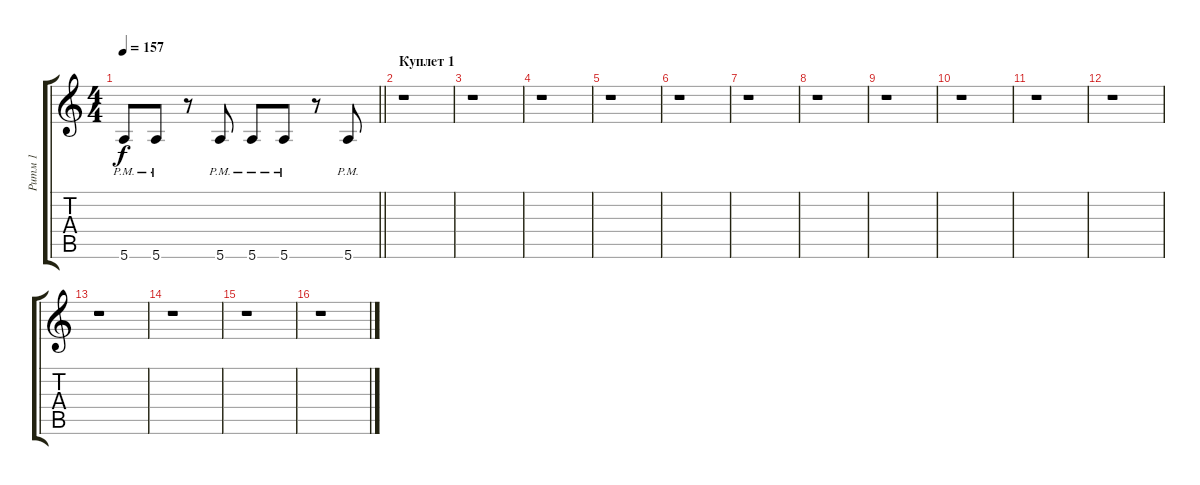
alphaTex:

\track ("Ритм 1" "Ритм 1") {instrument distortionguitar}
\staff {score tabs}
\tuning (E4 B3 G3 D3 A2 E2) {hide}
\ts (4 4)
\tempo 157
\clef g2
\barLineRight lightlight
\ks c
5.6{pm}.8{dy f} 5.6{pm}.8 r.8 5.6{pm}.8 5.6{pm}.8 5.6{pm}.8 r.8 5.6{pm}.8 |
\section ("" "Куплет 1")
r.1 |
r.1 |
r.1 |
r.1 |
r.1 |
r.1 |
r.1 |
r.1 |
r.1 |
r.1 |
r.1 |
r.1 |
r.1 |
r.1 |
r.1
